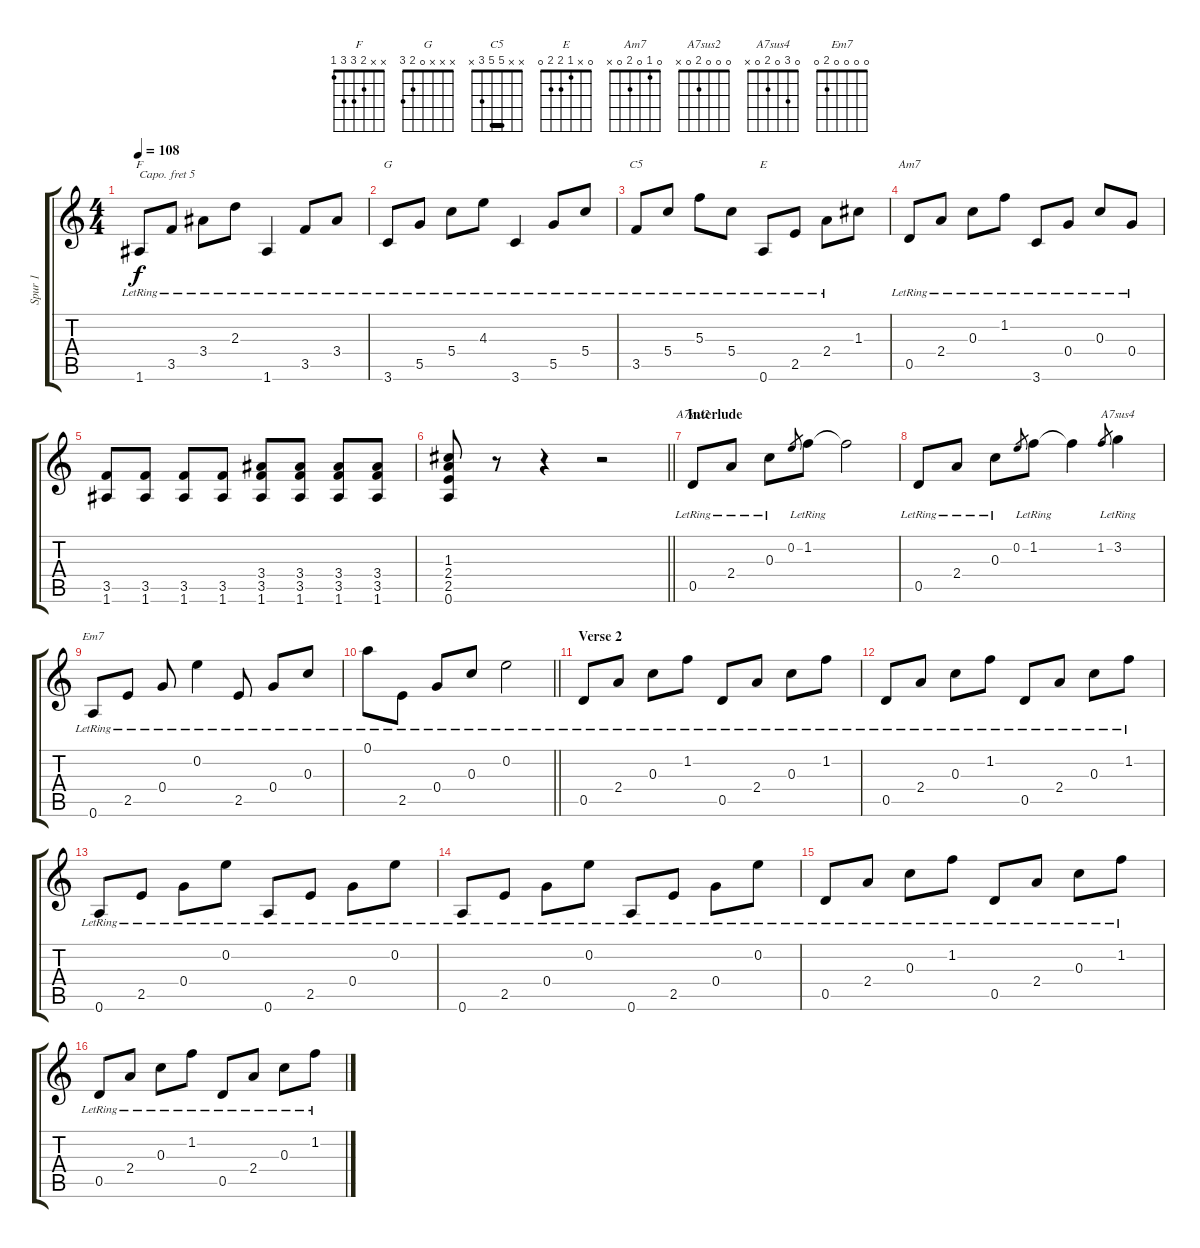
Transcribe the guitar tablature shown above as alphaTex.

\track ("Spur 1" "Spur 1") {instrument acousticguitarsteel}
\staff {score tabs}
\capo 5
\tuning (E4 B3 G3 D3 A2 E2) {hide}
\chord ("F" x x 2 3 3 1)
\chord ("G" x x x 0 2 3)
\chord ("C5" x x 5 5 3 x) {barre 5}
\chord ("E" 0 x 1 2 2 0)
\chord ("Am7" 0 1 0 2 0 x)
\chord ("A7sus2" 0 0 0 2 0 x)
\chord ("A7sus4" 0 3 0 2 0 x)
\chord ("Em7" 0 0 0 0 2 0)
\ts (4 4)
\tempo 108
\clef g2
\ks c
1.6{lr}.8{ch "F" dy f} 3.5{lr}.8 3.4{lr}.8 2.3{lr}.8 1.6{lr}.4 3.5{lr}.8 3.4{lr}.8 |
3.6{lr}.8{ch "G"} 5.5{lr}.8 5.4{lr}.8 4.3{lr}.8 3.6{lr}.4 5.5{lr}.8 5.4{lr}.8 |
3.5{lr}.8{ch "C5"} 5.4{lr}.8 5.3{lr}.8 5.4{lr}.8 0.6{lr}.8{ch "E"} 2.5{lr}.8 2.4{lr}.8 1.3.8 |
0.5{lr}.8{ch "Am7"} 2.4{lr}.8 0.3{lr}.8 1.2{lr}.8 3.6{lr}.8 0.4{lr}.8 0.3{lr}.8 0.4{lr}.8 |
(3.5 1.6).8 (3.5 1.6).8 (3.5 1.6).8 (3.5 1.6).8 (3.4 3.5 1.6).8 (3.4 3.5 1.6).8 (3.4 3.5 1.6).8 (3.4 3.5 1.6).8 |
\barLineRight lightlight
(1.3 2.4 2.5 0.6).8 r.8 r.4 r.2 |
\section ("" "Interlude")
0.5{lr}.8{ch "A7sus2"} 2.4{lr}.8 0.3{lr}.8 0.2.8{gr} 1.2{lr}.8 1.2{t}.2 |
0.5{lr}.8 2.4{lr}.8 0.3{lr}.8 0.2.8{gr} 1.2{lr}.8 1.2{t}.4 1.2.8{gr} 3.2{lr}.4{ch "A7sus4"} |
0.6{lr}.8{ch "Em7"} 2.5{lr}.8 0.4{lr}.8 0.2{lr}.4 2.5{lr}.8 0.4{lr}.8 0.3{lr}.8 |
\barLineRight lightlight
0.1{lr}.8 2.5{lr}.8 0.4{lr}.8 0.3{lr}.8 0.2{lr}.2 |
\section ("" "Verse 2")
0.5{lr}.8 2.4{lr}.8 0.3{lr}.8 1.2{lr}.8 0.5{lr}.8 2.4{lr}.8 0.3{lr}.8 1.2{lr}.8 |
0.5{lr}.8 2.4{lr}.8 0.3{lr}.8 1.2{lr}.8 0.5{lr}.8 2.4{lr}.8 0.3{lr}.8 1.2{lr}.8 |
0.6{lr}.8 2.5{lr}.8 0.4{lr}.8 0.2{lr}.8 0.6{lr}.8 2.5{lr}.8 0.4{lr}.8 0.2{lr}.8 |
0.6{lr}.8 2.5{lr}.8 0.4{lr}.8 0.2{lr}.8 0.6{lr}.8 2.5{lr}.8 0.4{lr}.8 0.2{lr}.8 |
0.5{lr}.8 2.4{lr}.8 0.3{lr}.8 1.2{lr}.8 0.5{lr}.8 2.4{lr}.8 0.3{lr}.8 1.2{lr}.8 |
0.5{lr}.8 2.4{lr}.8 0.3{lr}.8 1.2{lr}.8 0.5{lr}.8 2.4{lr}.8 0.3{lr}.8 1.2{lr}.8
